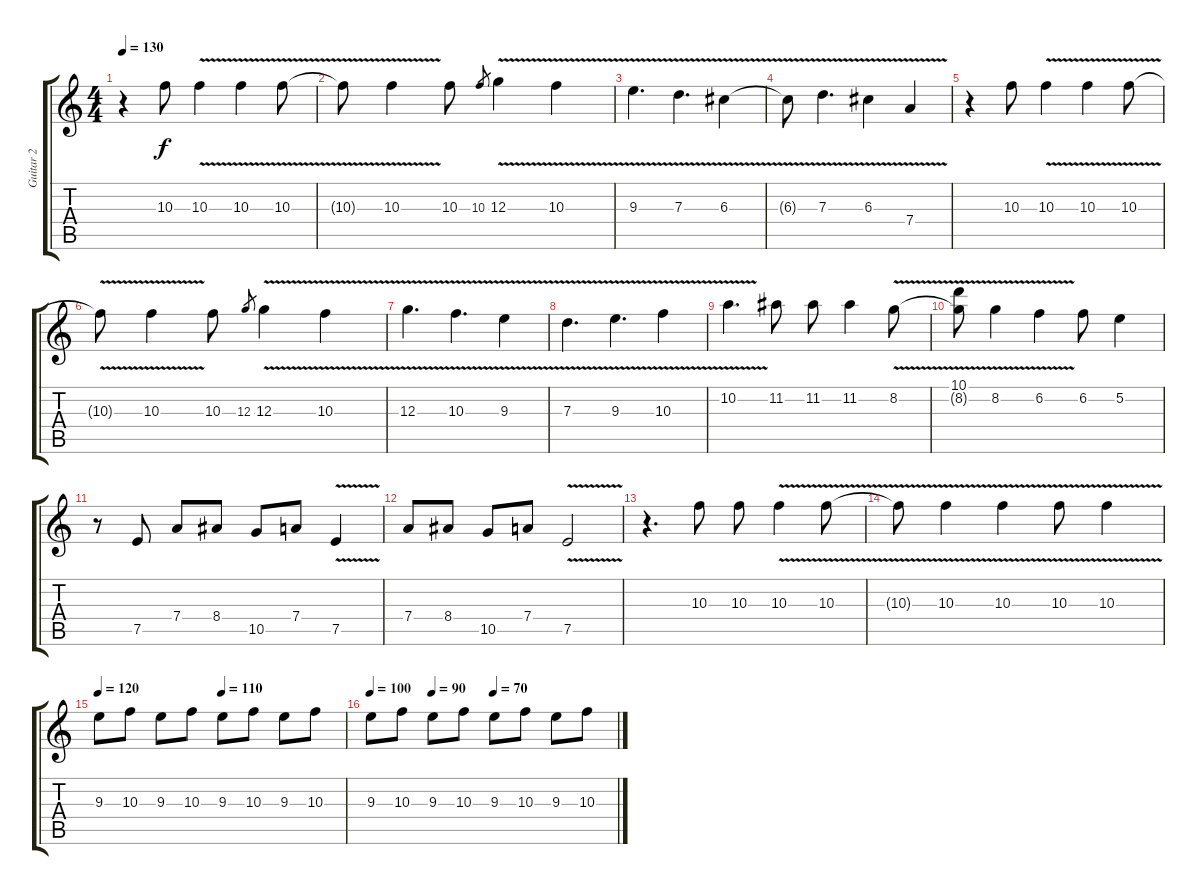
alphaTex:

\track ("Guitar 2" "Guitar 2") {instrument acousticguitarnylon}
\staff {score tabs}
\tuning (E4 B3 G3 D3 A2 E2) {hide}
\ts (4 4)
\tempo 130
\clef g2
\ks c
r.4{dy f} 10.3.8 10.3{v}.4 10.3{v}.4 10.3{v}.8 |
10.3{t}.8 10.3{v}.4 10.3.8 10.3.8{gr} 12.3{v}.4 10.3{v}.4 |
9.3{v}.4{d} 7.3{v}.4{d} 6.3{v}.4 |
6.3{v t}.8 7.3{v}.4{d} 6.3{v}.4 7.4{v}.4 |
r.4 10.3.8 10.3{v}.4 10.3{v}.4 10.3{v}.8 |
10.3{t}.8 10.3{v}.4 10.3.8 12.3.8{gr} 12.3{v}.4 10.3{v}.4 |
12.3{v}.4{d} 10.3{v}.4{d} 9.3{v}.4 |
7.3{v}.4{d} 9.3{v}.4{d} 10.3{v}.4 |
10.2{v}.4{d} 11.2.8 11.2.8 11.2.4 8.2{v}.8 |
(10.1 8.2{t}).8 8.2{v}.4 6.2{v}.4 6.2.8 5.2.4 |
r.8 7.5.8 7.4.8 8.4.8 10.5.8 7.4.8 7.5{v}.4 |
7.4.8 8.4.8 10.5.8 7.4.8 7.5{v}.2 |
r.4{d} 10.3.8 10.3.8 10.3{v}.4 10.3{v}.8 |
10.3{t}.8 10.3{v}.4 10.3{v}.4 10.3{v}.8 10.3{v}.4 |
\tempo 120
\tempo (110 0.5)
9.3.8 10.3.8 9.3.8 10.3.8 9.3.8 10.3.8 9.3.8 10.3.8 |
\tempo 100
\tempo (90 0.25)
\tempo (70 0.5)
9.3.8 10.3.8 9.3.8 10.3.8 9.3.8 10.3.8 9.3.8 10.3.8
